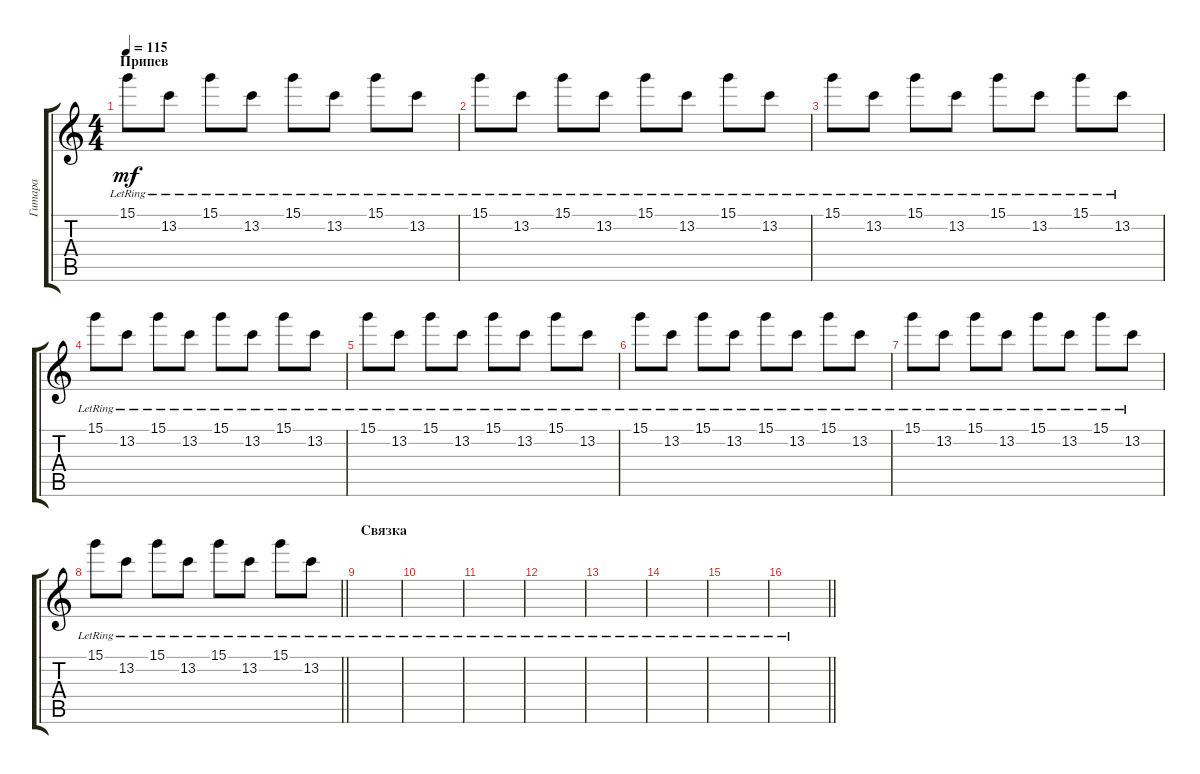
\track ("Гитара" "Гитара") {instrument electricguitarclean}
\staff {score tabs}
\tuning (E4 B3 G3 D3 A2 E2) {hide}
\ts (4 4)
\section ("" "Припев")
\tempo 115
\clef g2
\ks c
15.1{lr}.8{dy mf} 13.2{lr}.8 15.1{lr}.8 13.2{lr}.8 15.1{lr}.8 13.2{lr}.8 15.1{lr}.8 13.2{lr}.8 |
15.1{lr}.8 13.2{lr}.8 15.1{lr}.8 13.2{lr}.8 15.1{lr}.8 13.2{lr}.8 15.1{lr}.8 13.2{lr}.8 |
15.1{lr}.8 13.2{lr}.8 15.1{lr}.8 13.2{lr}.8 15.1{lr}.8 13.2{lr}.8 15.1{lr}.8 13.2{lr}.8 |
15.1{lr}.8 13.2{lr}.8 15.1{lr}.8 13.2{lr}.8 15.1{lr}.8 13.2{lr}.8 15.1{lr}.8 13.2{lr}.8 |
15.1{lr}.8 13.2{lr}.8 15.1{lr}.8 13.2{lr}.8 15.1{lr}.8 13.2{lr}.8 15.1{lr}.8 13.2{lr}.8 |
15.1{lr}.8 13.2{lr}.8 15.1{lr}.8 13.2{lr}.8 15.1{lr}.8 13.2{lr}.8 15.1{lr}.8 13.2{lr}.8 |
15.1{lr}.8 13.2{lr}.8 15.1{lr}.8 13.2{lr}.8 15.1{lr}.8 13.2{lr}.8 15.1{lr}.8 13.2{lr}.8 |
\barLineRight lightlight
15.1{lr}.8 13.2{lr}.8 15.1{lr}.8 13.2{lr}.8 15.1{lr}.8 13.2{lr}.8 15.1{lr}.8 13.2{lr}.8 |
\section ("" "Связка")
|
|
|
|
|
|
|
\barLineRight lightlight
